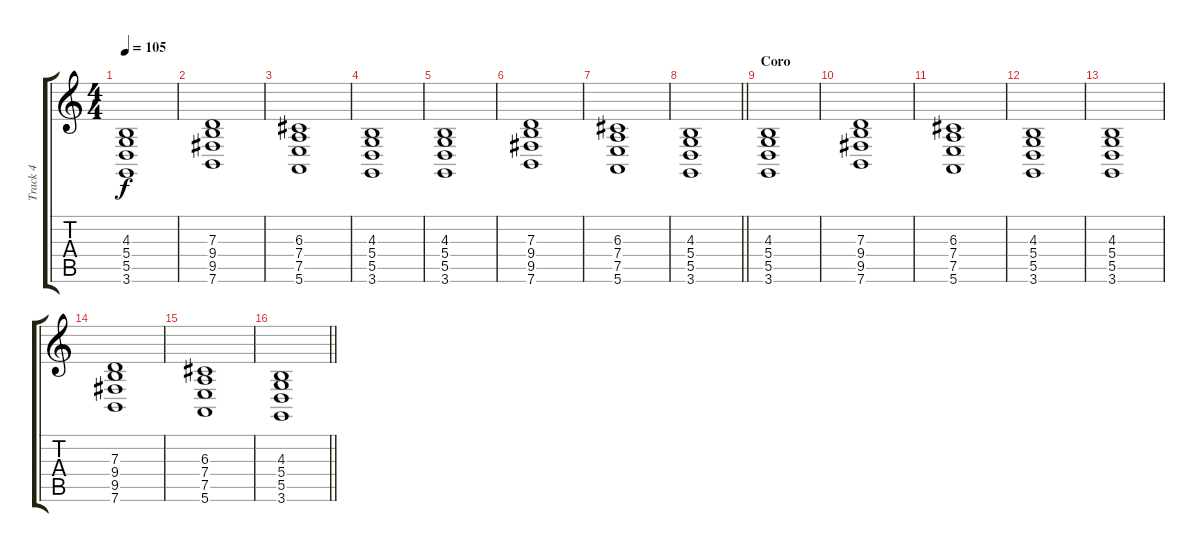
\track ("Track 4" "Track 4") {instrument pad2warm}
\staff {score tabs}
\tuning (E4 B3 G3 D3 A2 E2) {hide}
\ts (4 4)
\tempo 105
\clef g2
\ks c
(4.3 5.4 5.5 3.6).1{dy f} |
(7.3 9.4 9.5 7.6).1 |
(6.3 7.4 7.5 5.6).1 |
(4.3 5.4 5.5 3.6).1 |
(4.3 5.4 5.5 3.6).1 |
(7.3 9.4 9.5 7.6).1 |
(6.3 7.4 7.5 5.6).1 |
\barLineRight lightlight
(4.3 5.4 5.5 3.6).1 |
\section ("" "Coro")
(4.3 5.4 5.5 3.6).1{instrument lead2sawtooth} |
(7.3 9.4 9.5 7.6).1 |
(6.3 7.4 7.5 5.6).1 |
(4.3 5.4 5.5 3.6).1 |
(4.3 5.4 5.5 3.6).1{instrument lead2sawtooth} |
(7.3 9.4 9.5 7.6).1 |
(6.3 7.4 7.5 5.6).1 |
\barLineRight lightlight
(4.3 5.4 5.5 3.6).1
